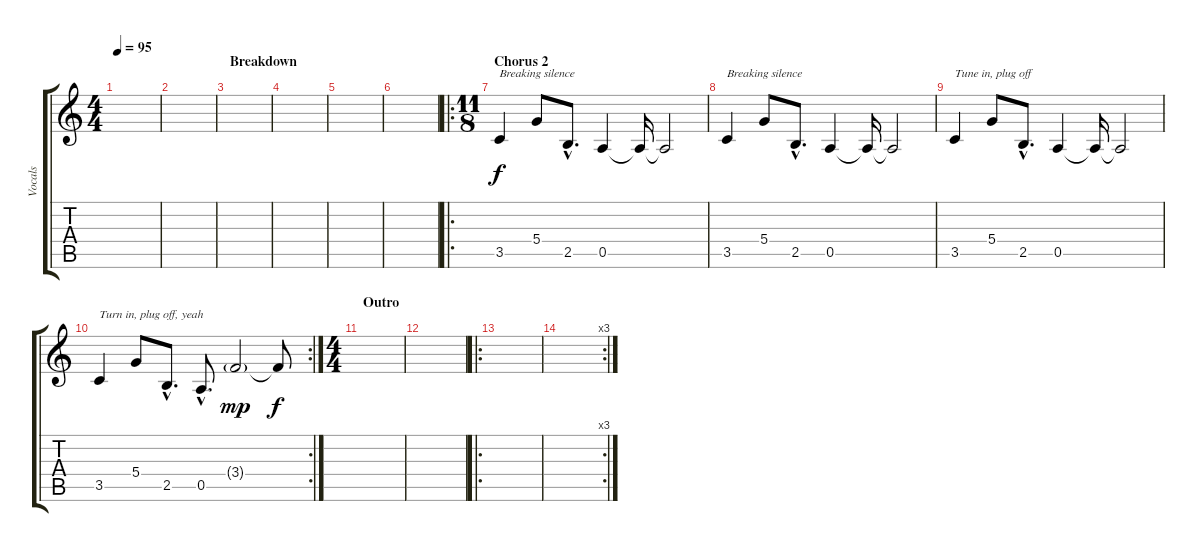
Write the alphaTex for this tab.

\track ("Vocals" "Vocals") {instrument electricguitarjazz}
\staff {score tabs}
\tuning (E4 B3 G3 D3 A2 E2) {hide}
\ts (4 4)
\tempo 95
\clef g2
\ks c
|
|
\section ("" "Breakdown")
|
|
|
|
\ro
\ts (11 8)
\section ("" "Chorus 2")
3.5.4{txt "Breaking silence"} 5.4.8 2.5{hac}.8{d} 0.5.4 0.5{t}.16 0.5{t}.2 |
3.5.4{txt "Breaking silence"} 5.4.8 2.5{hac}.8{d} 0.5.4 0.5{t}.16 0.5{t}.2 |
3.5.4{txt "Tune in, plug off"} 5.4.8 2.5{hac}.8{d} 0.5.4 0.5{t}.16 0.5{t}.2 |
\rc 2
3.5.4{txt "Turn in, plug off, yeah"} 5.4.8 2.5{hac}.8{d} 0.5{hac}.8{d} 3.4{g}.2{dy mp} 3.4{t}.8{dy f} |
\ts (4 4)
\section ("" "Outro")
|
|
\ro
|
\rc 3
